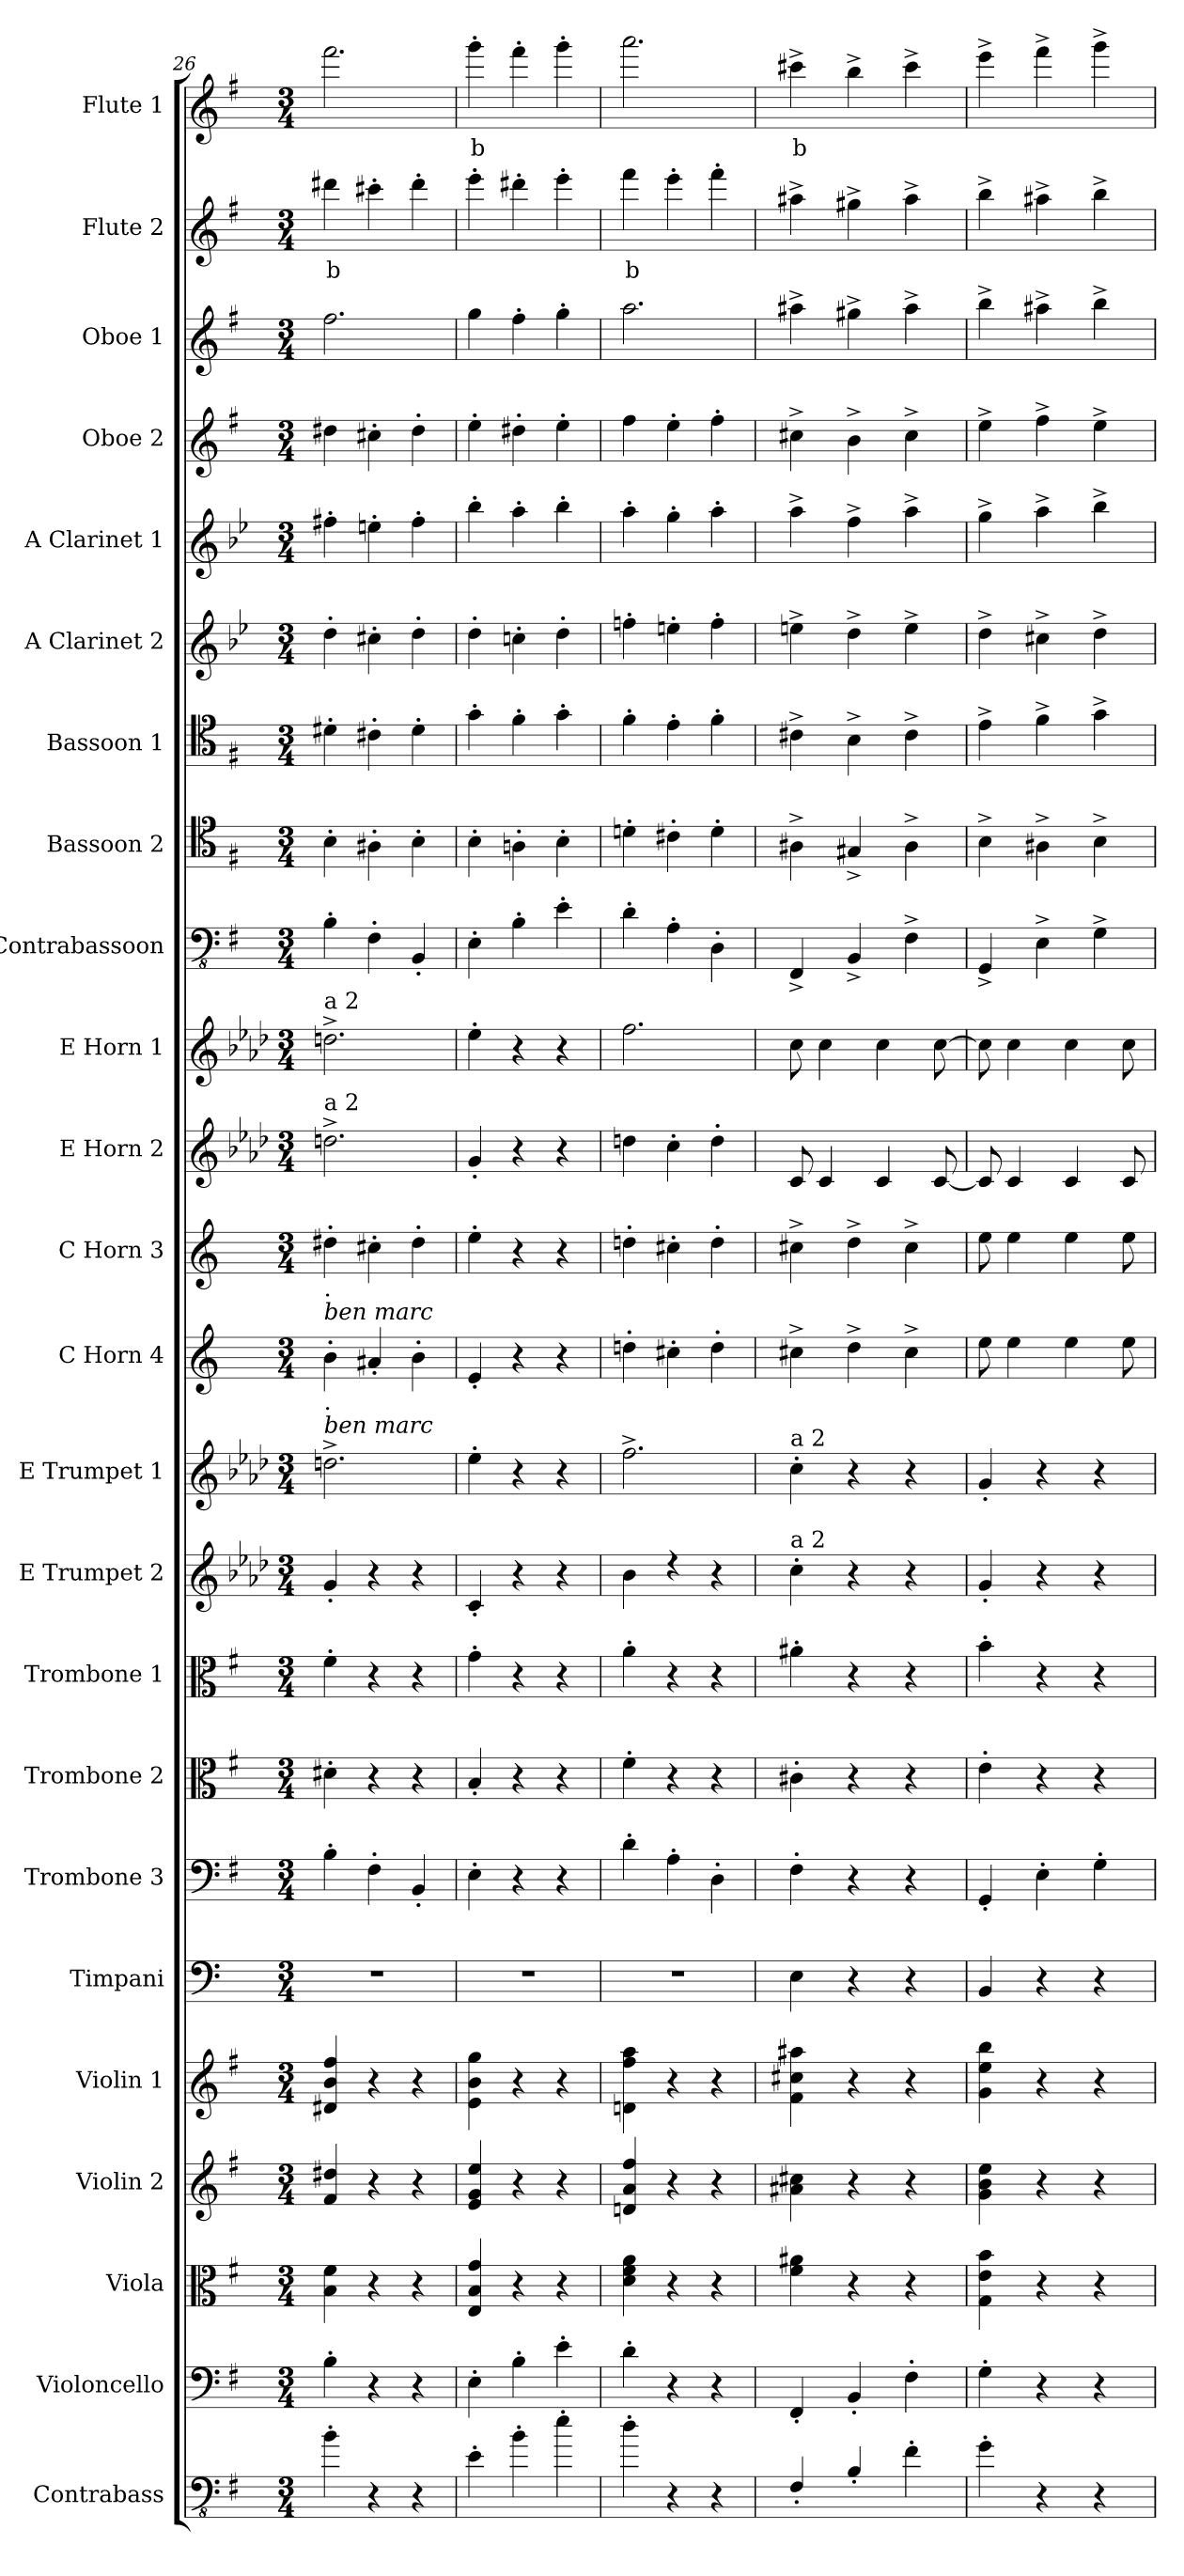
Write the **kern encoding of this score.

**kern	**kern	**kern	**kern	**kern	**kern	**kern	**kern	**kern	**kern	**kern	**kern	**kern	**kern	**kern	**kern	**kern	**kern	**kern	**kern	**kern	**kern	**kern	**text	**kern	**text
*part24	*part23	*part22	*part21	*part20	*part19	*part18	*part17	*part16	*part15	*part14	*part13	*part12	*part11	*part10	*part9	*part8	*part7	*part6	*part5	*part4	*part3	*part2	*part2	*part1	*part1
*staff24	*staff23	*staff22	*staff21	*staff20	*staff19	*staff18	*staff17	*staff16	*staff15	*staff14	*staff13	*staff12	*staff11	*staff10	*staff9	*staff8	*staff7	*staff6	*staff5	*staff4	*staff3	*staff2	*staff2	*staff1	*staff1
*I"Contrabass	*I"Violoncello	*I"Viola	*I"Violin 2	*I"Violin 1	*I"Timpani	*I"Trombone 3	*I"Trombone 2	*I"Trombone 1	*I"E Trumpet 2	*I"E Trumpet 1	*I"C Horn 4	*I"C Horn 3	*I"E Horn 2	*I"E Horn 1	*I"Contrabassoon	*I"Bassoon 2	*I"Bassoon 1	*I"A Clarinet 2	*I"A Clarinet 1	*I"Oboe 2	*I"Oboe 1	*I"Flute 2	*	*I"Flute 1	*
*I'Cb	*I'Vc	*I'Vla	*I'Vln 2	*I'Vln 1	*I'Timp	*I'Trb 3	*I'Trb 2	*I'Trb 1	*I'Tpt 2	*I'Tpt 1	*I'Hn 4	*I'Hn 3	*I'Hn 2	*I'Hn 1	*I'C Bsn	*I'Bsn 2	*I'Bsn 1	*I'Cl 2	*I'Cl 1	*I'Ob 2	*I'Ob 1	*I'Fl 2	*	*I'Fl 1	*
*clefFv4	*clefF4	*clefC3	*clefG2	*clefG2	*clefF4	*clefF4	*clefC3	*clefC3	*clefG2	*clefG2	*clefG2	*clefG2	*clefG2	*clefG2	*clefFv4	*clefC4	*clefC4	*clefG2	*clefG2	*clefG2	*clefG2	*clefG2	*	*clefG2	*
*ITrd7c12	*	*	*	*	*	*	*	*	*ITrd-2c-4	*ITrd-2c-4	*ITrd7c12	*ITrd7c12	*ITrd5c8	*ITrd5c8	*	*	*	*ITrd2c3	*ITrd2c3	*	*	*	*	*	*
*k[f#]	*k[f#]	*k[f#]	*k[f#]	*k[f#]	*k[]	*k[f#]	*k[f#]	*k[f#]	*k[]	*k[]	*k[]	*k[]	*k[]	*k[]	*k[f#]	*k[f#]	*k[f#]	*k[f#]	*k[f#]	*k[f#]	*k[f#]	*k[f#]	*	*k[f#]	*
*M3/4	*M3/4	*M3/4	*M3/4	*M3/4	*M3/4	*M3/4	*M3/4	*M3/4	*M3/4	*M3/4	*M3/4	*M3/4	*M3/4	*M3/4	*M3/4	*M3/4	*M3/4	*M3/4	*M3/4	*M3/4	*M3/4	*M3/4	*	*M3/4	*
=26	=26	=26	=26	=26	=26	=26	=26	=26	=26	=26	=26	=26	=26	=26	=26	=26	=26	=26	=26	=26	=26	=26	=26	=26	=26
!	!	!	!	!	!	!	!	!	!	!	!	!	!	!LO:TX:a:t=a 2	!	!	!	!	!	!	!	!	!	!	!
!	!	!	!	!	!	!	!	!	!	!	!	!	!LO:TX:a:t=a 2	!	!	!	!	!	!	!	!	!	!	!	!
!	!	!	!	!	!	!	!	!	!	!	!	!LO:TX:b:t=.	!	!	!	!	!	!	!	!	!	!	!	!	!
!	!	!	!	!	!	!	!	!	!	!	!	!LO:TX:b:i:t=ben marc	!	!	!	!	!	!	!	!	!	!	!	!	!
!	!	!	!	!	!	!	!	!	!	!	!LO:TX:b:t=.	!	!	!	!	!	!	!	!	!	!	!	!	!	!
!	!	!	!	!	!	!	!	!	!	!	!LO:TX:b:i:t=ben marc	!	!	!	!	!	!	!	!	!	!	!	!	!	!
!	!	!	!	!	!	!	!	!	!	!	!	!	!	!	!	!	!	!	!	!	!	!	!LO:LY:b:color=#FF0000	!	!
4BB'\	4B'\	4B\ 4f#\	4f#/ 4dd#X/	4d#X/ 4b/ 4ff#/	2.r	4B'\	4d#X'\	4f#'\	4b'/	2.ff#X^\	4B'\	4d#X'\	2.f#X^\	2.f#X^\	4BB'\	4B'\	4d#X'\	4b'\	4dd#X'\	4dd#X\	2.ff#\	4ddd#X\	b	2.fff#\	.
4r	4r	4r	4r	4r	.	4F#'\	4r	4r	4r	.	4A#X'/	4c#X'\	.	.	4FF#'\	4A#X'\	4c#X'\	4a#X'\	4cc#X'\	4cc#X'\	.	4ccc#X'\	.	.	.
4r	4r	4r	4r	4r	.	4BB'/	4r	4r	4r	.	4B'\	4d#'\	.	.	4BBB'/	4B'\	4d#'\	4b'\	4dd#'\	4dd#'\	.	4ddd#'\	.	.	.
=27	=27	=27	=27	=27	=27	=27	=27	=27	=27	=27	=27	=27	=27	=27	=27	=27	=27	=27	=27	=27	=27	=27	=27	=27	=27
!	!	!	!	!	!	!	!	!	!	!	!	!	!	!	!	!	!	!	!	!	!	!	!	!	!LO:LY:b:color=#FF0000
4EE'\	4E'\	4E/ 4B/ 4g/	4e/ 4g/ 4ee/	4e\ 4b\ 4gg\	2.r	4E'\	4B'/	4g'\	4e'/	4gg'\	4E'/	4e'\	4B'/	4g'\	4EE'\	4B'\	4g'\	4b'\	4gg'\	4ee'\	4gg\	4eee'\	.	4ggg'\	b
4BB'\	4B'\	4r	4r	4r	.	4r	4r	4r	4r	4r	4r	4r	4r	4r	4BB'\	4An'\	4f#'\	4an'\	4ff#'\	4dd#X'\	4ff#'\	4ddd#X'\	.	4fff#'\	.
4E'\	4e'\	4r	4r	4r	.	4r	4r	4r	4r	4r	4r	4r	4r	4r	4E'\	4B'\	4g'\	4b'\	4gg'\	4ee'\	4gg'\	4eee'\	.	4ggg'\	.
=28	=28	=28	=28	=28	=28	=28	=28	=28	=28	=28	=28	=28	=28	=28	=28	=28	=28	=28	=28	=28	=28	=28	=28	=28	=28
!	!	!	!	!	!	!	!	!	!	!	!	!	!	!	!	!	!	!	!	!	!	!	!LO:LY:b:color=#FF0000	!	!
4D'\	4d'\	4d\ 4f#\ 4a\	4dn/ 4a/ 4ff#/	4dn\ 4ff#\ 4aa\	2.r	4d'\	4f#'\	4a'\	4dd\	2.aa^\	4dn'\	4dn'\	4f#X\	2.a\	4D'\	4dn'\	4f#'\	4ddn'\	4ff#'\	4ff#\	2.aa\	4fff#\	b	2.aaa\	.
4r	4r	4r	4r	4r	.	4A'\	4r	4r	4rdd	.	4c#X'\	4c#X'\	4e'\	.	4AA'\	4c#X'\	4e'\	4cc#X'\	4ee'\	4ee'\	.	4eee'\	.	.	.
4r	4r	4r	4r	4r	.	4D'\	4r	4r	4r	.	4d'\	4d'\	4f#'\	.	4DD'\	4d'\	4f#'\	4dd'\	4ff#'\	4ff#'\	.	4fff#'\	.	.	.
=29	=29	=29	=29	=29	=29	=29	=29	=29	=29	=29	=29	=29	=29	=29	=29	=29	=29	=29	=29	=29	=29	=29	=29	=29	=29
!	!	!	!	!	!	!	!	!	!	!LO:TX:a:t=a 2	!	!	!	!	!	!	!	!	!	!	!	!	!	!	!
!	!	!	!	!	!	!	!	!	!LO:TX:a:t=a 2	!	!	!	!	!	!	!	!	!	!	!	!	!	!	!	!
!	!	!	!	!	!	!	!	!	!	!	!	!	!	!	!	!	!	!	!	!	!	!	!	!	!LO:LY:b:color=#FF0000
4FFF#'/	4FF#'/	4f#\ 4a#X\	4a#X\ 4cc#X\	4f#\ 4cc#X\ 4aa#X\	4E\	4F#'\	4c#X'\	4a#X'\	4ee'\	4ee'\	4c#X^\	4c#X^\	8E/	8e\	4FFF#^/	4A#X^\	4c#X^\	4cc#X^\	4ff#^\	4cc#X^\	4aa#X^\	4aa#X^\	.	4ccc#X^\	b
.	.	.	.	.	.	.	.	.	.	.	.	.	4E/	4e\	.	.	.	.	.	.	.	.	.	.	.
4BBB'/	4BB'/	4r	4r	4r	4r	4r	4r	4r	4r	4r	4d^\	4d^\	.	.	4BBB^/	4G#X^/	4B^\	4b^\	4dd^\	4b^\	4gg#X^\	4gg#X^\	.	4bb^\	.
.	.	.	.	.	.	.	.	.	.	.	.	.	4E/	4e\	.	.	.	.	.	.	.	.	.	.	.
4FF#'\	4F#'\	4r	4r	4r	4r	4r	4r	4r	4r	4r	4c#^\	4c#^\	.	.	4FF#^\	4A#^\	4c#^\	4cc#^\	4ff#^\	4cc#^\	4aa#^\	4aa#^\	.	4ccc#^\	.
.	.	.	.	.	.	.	.	.	.	.	.	.	[8E/	[8e\	.	.	.	.	.	.	.	.	.	.	.
=30	=30	=30	=30	=30	=30	=30	=30	=30	=30	=30	=30	=30	=30	=30	=30	=30	=30	=30	=30	=30	=30	=30	=30	=30	=30
4GG'\	4G'\	4G\ 4e\ 4b\	4g\ 4b\ 4ee\	4g\ 4ee\ 4bb\	4BB/	4GG'/	4e'\	4b'\	4b'/	4b'/	8e\	8e\	8E/]	8e\]	4GGG^/	4B^\	4e^\	4b^\	4ee^\	4ee^\	4bb^\	4bb^\	.	4eee^\	.
.	.	.	.	.	.	.	.	.	.	.	4e\	4e\	4E/	4e\	.	.	.	.	.	.	.	.	.	.	.
4r	4r	4r	4r	4r	4r	4E'\	4r	4r	4r	4r	.	.	.	.	4EE^\	4A#X^\	4f#^\	4a#X^\	4ff#^\	4ff#^\	4aa#X^\	4aa#X^\	.	4fff#^\	.
.	.	.	.	.	.	.	.	.	.	.	4e\	4e\	4E/	4e\	.	.	.	.	.	.	.	.	.	.	.
4r	4r	4r	4r	4r	4r	4G'\	4r	4r	4r	4r	.	.	.	.	4GG^\	4B^\	4g^\	4b^\	4gg^\	4ee^\	4bb^\	4bb^\	.	4ggg^\	.
.	.	.	.	.	.	.	.	.	.	.	8e\	8e\	8E/	8e\	.	.	.	.	.	.	.	.	.	.	.
=	=	=	=	=	=	=	=	=	=	=	=	=	=	=	=	=	=	=	=	=	=	=	=	=	=
*-	*-	*-	*-	*-	*-	*-	*-	*-	*-	*-	*-	*-	*-	*-	*-	*-	*-	*-	*-	*-	*-	*-	*-	*-	*-
